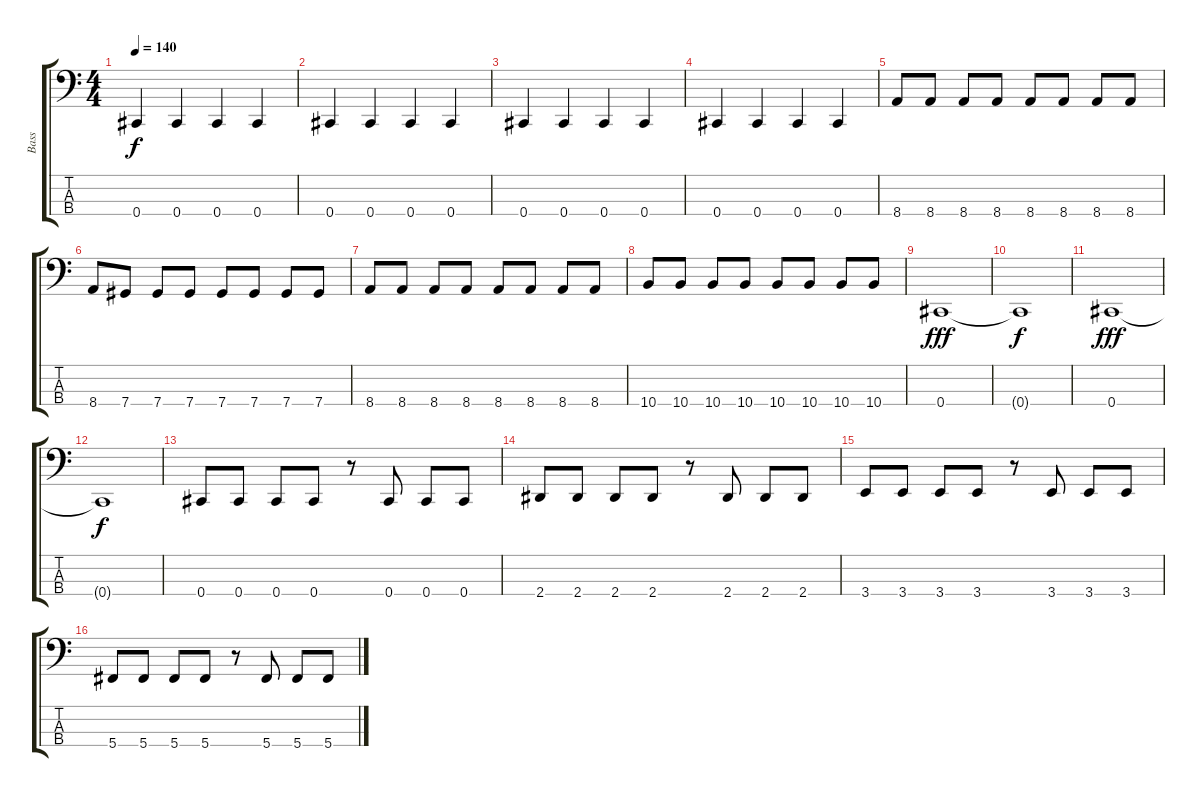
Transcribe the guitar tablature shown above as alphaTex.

\track ("Bass" "Bass") {instrument electricbasspick}
\staff {score tabs}
\tuning (Gb2 Db2 Ab1 Db1) {hide}
\ts (4 4)
\tempo 140
\clef f4
\ks c
0.4.4{dy f} 0.4.4 0.4.4 0.4.4 |
0.4.4 0.4.4 0.4.4 0.4.4 |
0.4.4 0.4.4 0.4.4 0.4.4 |
0.4.4 0.4.4 0.4.4 0.4.4 |
8.4.8 8.4.8 8.4.8 8.4.8 8.4.8 8.4.8 8.4.8 8.4.8 |
8.4.8 7.4.8 7.4.8 7.4.8 7.4.8 7.4.8 7.4.8 7.4.8 |
8.4.8 8.4.8 8.4.8 8.4.8 8.4.8 8.4.8 8.4.8 8.4.8 |
10.4.8 10.4.8 10.4.8 10.4.8 10.4.8 10.4.8 10.4.8 10.4.8 |
0.4.1{dy fff} |
0.4{t}.1{dy f} |
0.4.1{dy fff} |
0.4{t}.1{dy f} |
0.4.8 0.4.8 0.4.8 0.4.8 r.8 0.4.8 0.4.8 0.4.8 |
2.4.8 2.4.8 2.4.8 2.4.8 r.8 2.4.8 2.4.8 2.4.8 |
3.4.8 3.4.8 3.4.8 3.4.8 r.8 3.4.8 3.4.8 3.4.8 |
5.4.8 5.4.8 5.4.8 5.4.8 r.8 5.4.8 5.4.8 5.4.8
